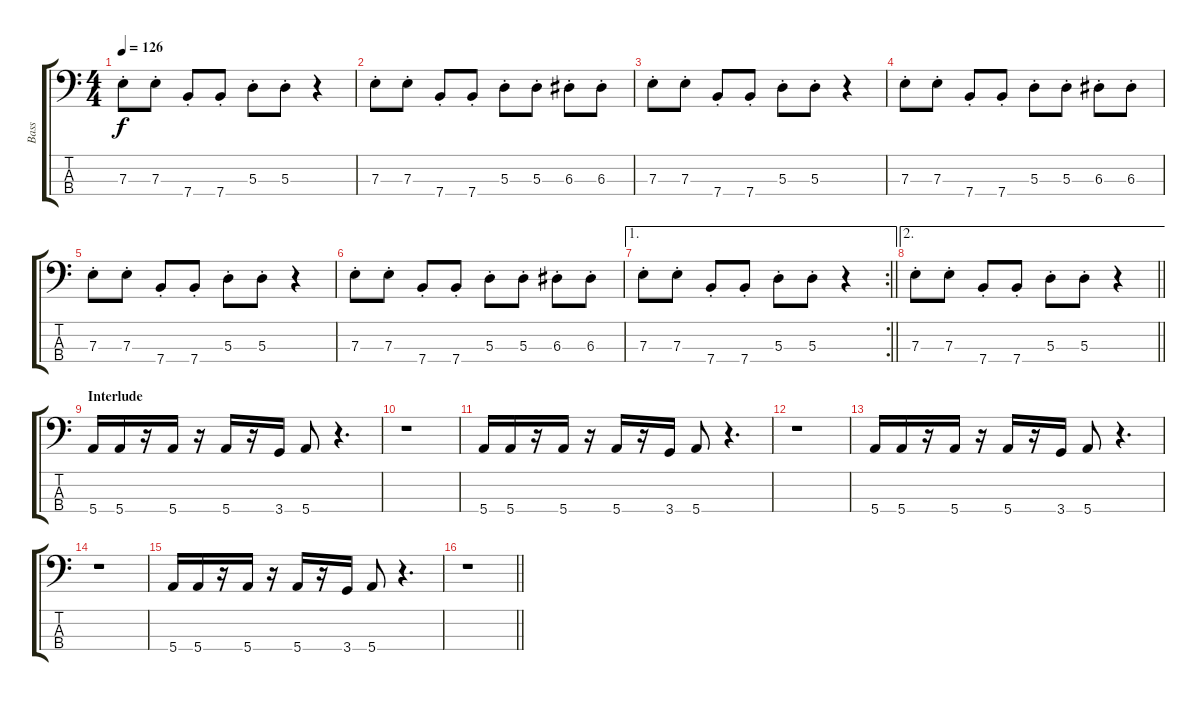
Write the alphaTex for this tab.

\track ("Bass" "Bass") {instrument electricbassfinger}
\staff {score tabs}
\tuning (G2 D2 A1 E1) {hide}
\ts (4 4)
\tempo 126
\clef f4
\ks c
7.3{st}.8{dy f} 7.3{st}.8 7.4{st}.8 7.4{st}.8 5.3{st}.8 5.3{st}.8 r.4 |
7.3{st}.8 7.3{st}.8 7.4{st}.8 7.4{st}.8 5.3{st}.8 5.3{st}.8 6.3{st}.8 6.3{st}.8 |
7.3{st}.8 7.3{st}.8 7.4{st}.8 7.4{st}.8 5.3{st}.8 5.3{st}.8 r.4 |
7.3{st}.8 7.3{st}.8 7.4{st}.8 7.4{st}.8 5.3{st}.8 5.3{st}.8 6.3{st}.8 6.3{st}.8 |
7.3{st}.8 7.3{st}.8 7.4{st}.8 7.4{st}.8 5.3{st}.8 5.3{st}.8 r.4 |
7.3{st}.8 7.3{st}.8 7.4{st}.8 7.4{st}.8 5.3{st}.8 5.3{st}.8 6.3{st}.8 6.3{st}.8 |
\ae 1
\rc 2
\barLineRight lightlight
7.3{st}.8 7.3{st}.8 7.4{st}.8 7.4{st}.8 5.3{st}.8 5.3{st}.8 r.4 |
\ae 2
\barLineRight lightlight
7.3{st}.8 7.3{st}.8 7.4{st}.8 7.4{st}.8 5.3{st}.8 5.3{st}.8 r.4 |
\section ("" "Interlude")
5.4.16 5.4.16 r.16 5.4.16 r.16 5.4.16 r.16 3.4.16 5.4.8 r.4{d} |
r.1 |
5.4.16 5.4.16 r.16 5.4.16 r.16 5.4.16 r.16 3.4.16 5.4.8 r.4{d} |
r.1 |
5.4.16 5.4.16 r.16 5.4.16 r.16 5.4.16 r.16 3.4.16 5.4.8 r.4{d} |
r.1 |
5.4.16 5.4.16 r.16 5.4.16 r.16 5.4.16 r.16 3.4.16 5.4.8 r.4{d} |
\barLineRight lightlight
r.1
